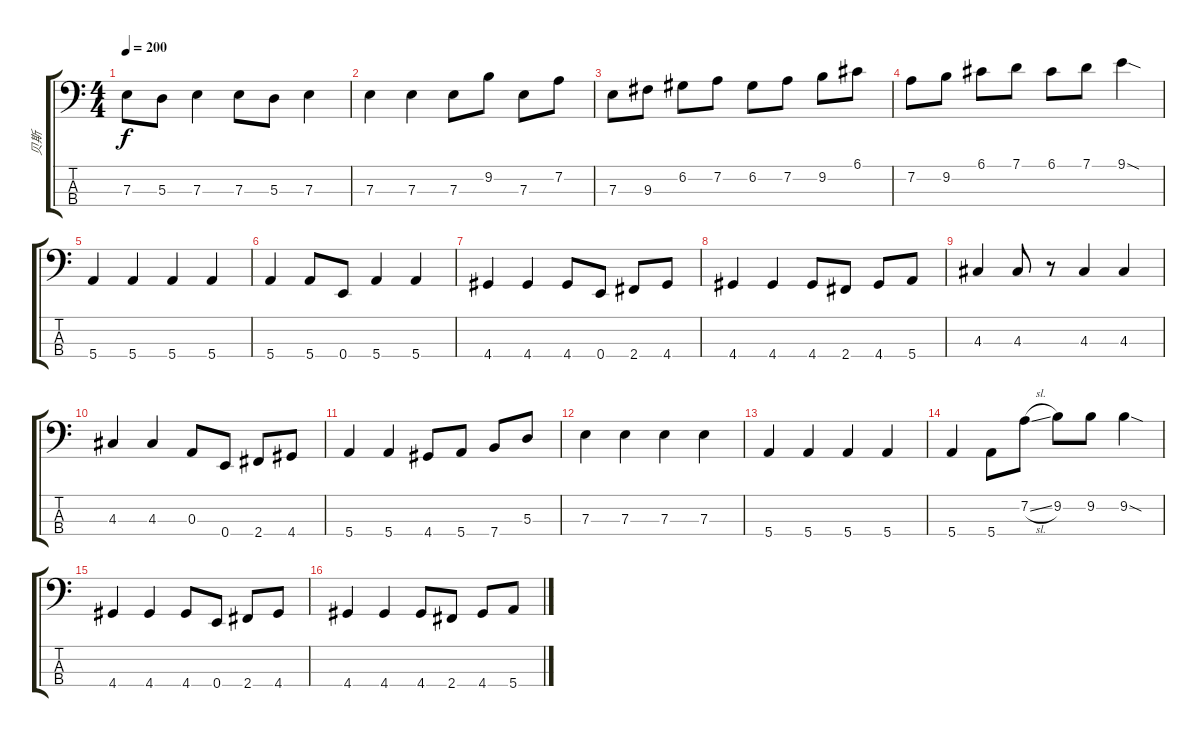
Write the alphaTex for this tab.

\track ("贝斯" "贝斯") {instrument electricbassfinger}
\staff {score tabs}
\tuning (G2 D2 A1 E1) {hide}
\ts (4 4)
\tempo 200
\clef f4
\ks c
7.3.8{dy f} 5.3.8 7.3.4 7.3.8 5.3.8 7.3.4 |
7.3.4 7.3.4 7.3.8 9.2.8 7.3.8 7.2.8 |
7.3.8 9.3.8 6.2.8 7.2.8 6.2.8 7.2.8 9.2.8 6.1.8 |
7.2.8 9.2.8 6.1.8 7.1.8 6.1.8 7.1.8 9.1{sod}.4 |
5.4.4 5.4.4 5.4.4 5.4.4 |
5.4.4 5.4.8 0.4.8 5.4.4 5.4.4 |
4.4.4 4.4.4 4.4.8 0.4.8 2.4.8 4.4.8 |
4.4.4 4.4.4 4.4.8 2.4.8 4.4.8 5.4.8 |
4.3.4 4.3.8 r.8 4.3.4 4.3.4 |
4.3.4 4.3.4 0.3.8 0.4.8 2.4.8 4.4.8 |
5.4.4 5.4.4 4.4.8 5.4.8 7.4.8 5.3.8 |
7.3.4 7.3.4 7.3.4 7.3.4 |
5.4.4 5.4.4 5.4.4 5.4.4 |
5.4.4 5.4.8 7.2{sl}.8 9.2.8 9.2.8 9.2{sod}.4 |
4.4.4 4.4.4 4.4.8 0.4.8 2.4.8 4.4.8 |
4.4.4 4.4.4 4.4.8 2.4.8 4.4.8 5.4.8
